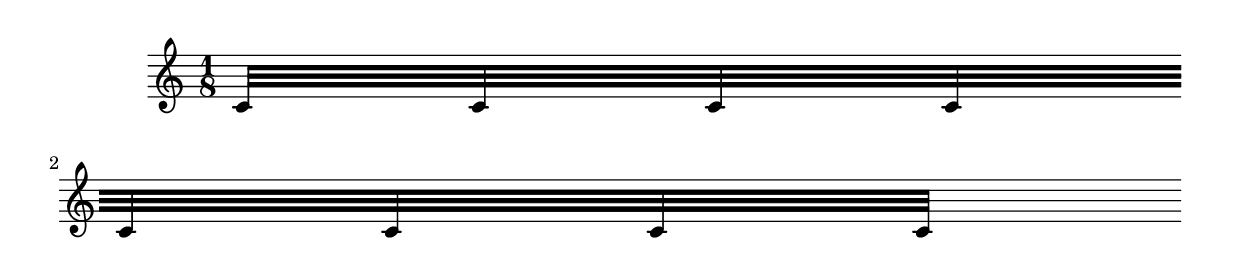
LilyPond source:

\header
{
  texidoc = "Broken beams have sane endings even if grobs
  are not present at the broken end. "
  
}

\version "2.17.6"

\new Staff \with {
   \remove "Bar_engraver"
   \override Beam.breakable = ##t
} {
   \time 1/8
   c'32 [
   c'32
   c'32
   c'32
   \break
   c'32
   c'32
   c'32
   c'32 ]
}



